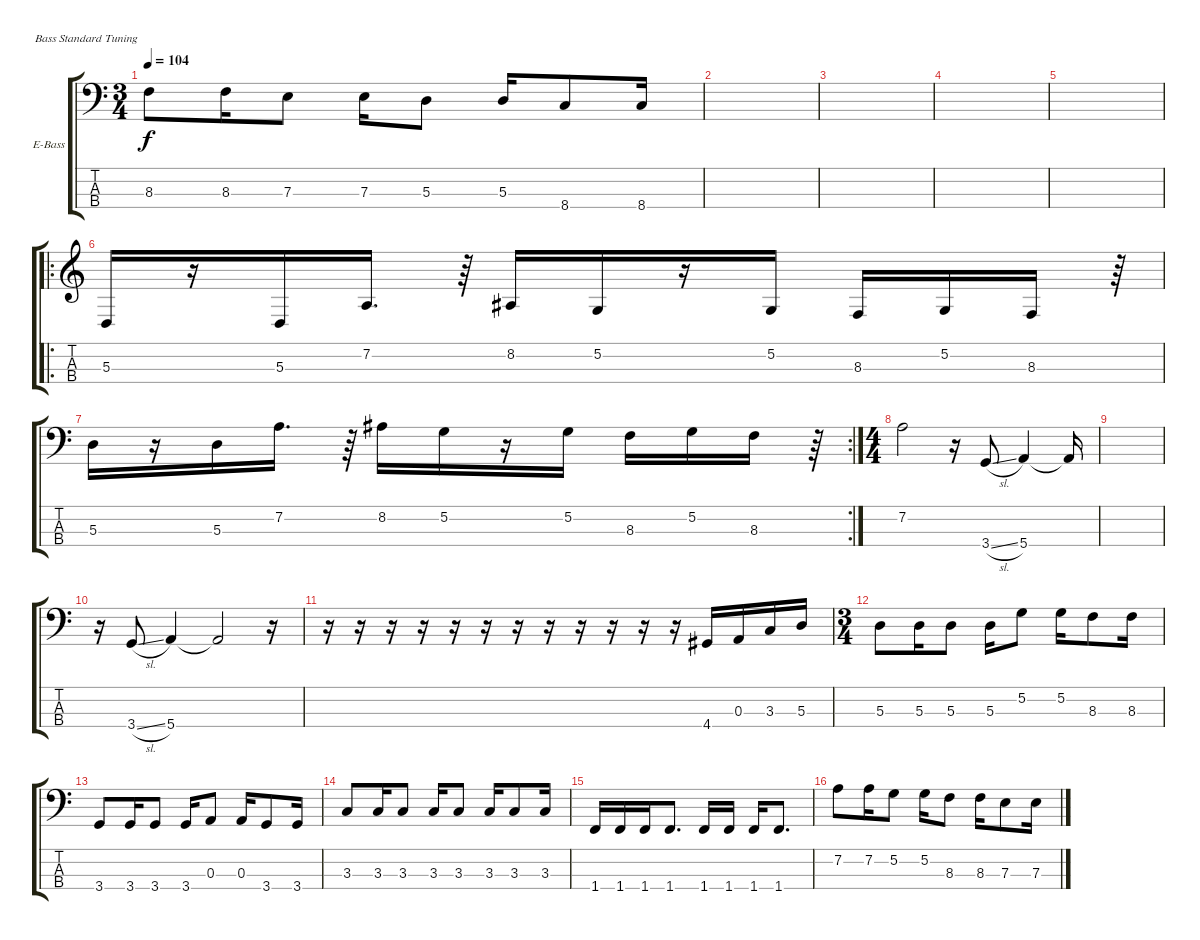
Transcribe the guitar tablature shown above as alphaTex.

\bracketExtendMode groupsimilarinstruments
\firstSystemTrackNameOrientation horizontal
\otherSystemsTrackNameOrientation horizontal
\track ("Electric Bass" "E-Bass") {instrument electricbassfinger}
\staff {score tabs}
\tuning (G2 D2 A1 E1)
\ts (3 4)
\tempo 104
\clef f4
\ks c
8.3.8{dy f} 8.3.16 7.3.8 7.3.16 5.3.8 5.3.16 8.4.8 8.4.16 |
|
|
|
|
\ro
\clef g2
5.3.16 r.16 5.3.16 7.2.16{d} r.64 8.2.16 5.2.16 r.16 5.2.16 8.3.16 5.2.16 8.3.16 r.64 |
\rc 2
\clef f4
5.3.16 r.16 5.3.16 7.2.16{d} r.64 8.2.16 5.2.16 r.16 5.2.16 8.3.16 5.2.16 8.3.16 r.64 |
\ts (4 4)
7.2.2 r.16 3.4{sl}.8 5.4.4 5.4{t}.16 |
|
r.16 3.4{sl}.8 5.4.4 5.4{t}.2 r.16 |
r.16 r.16 r.16 r.16 r.16 r.16 r.16 r.16 r.16 r.16 r.16 r.16 4.4.16 0.3.16 3.3.16 5.3.16 |
\ts (3 4)
5.3.8 5.3.16 5.3.8 5.3.16 5.2.8 5.2.16 8.3.8 8.3.16 |
3.4.8 3.4.16 3.4.8 3.4.16 0.3.8 0.3.16 3.4.8 3.4.16 |
3.3.8 3.3.16 3.3.8 3.3.16 3.3.8 3.3.16 3.3.8 3.3.16 |
1.4.16 1.4.16 1.4.16 1.4.8{d} 1.4.16 1.4.16 1.4.16 1.4.8{d} |
7.2.8 7.2.16 5.2.8 5.2.16 8.3.8 8.3.16 7.3.8 7.3.16
